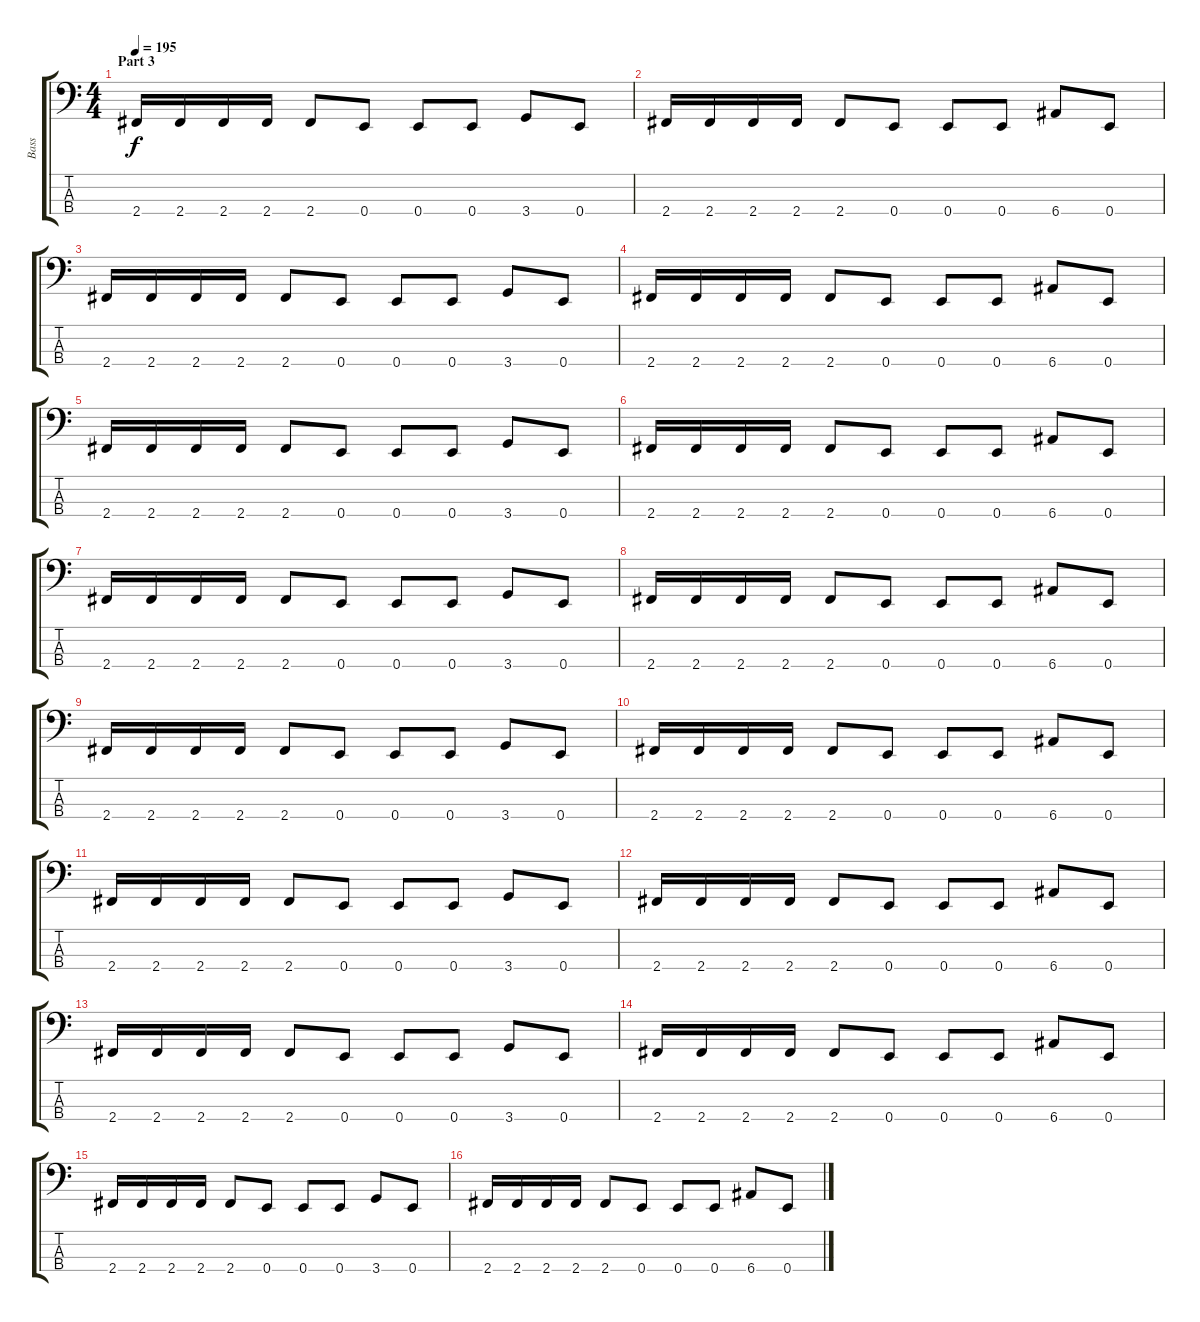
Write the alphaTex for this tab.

\track ("Bass" "Bass") {instrument slapbass2}
\staff {score tabs}
\tuning (G2 D2 A1 E1) {hide}
\ts (4 4)
\section ("" "Part 3")
\tempo 195
\clef f4
\ks c
2.4.16{dy f} 2.4.16 2.4.16 2.4.16 2.4.8 0.4.8 0.4.8 0.4.8 3.4.8 0.4.8 |
2.4.16 2.4.16 2.4.16 2.4.16 2.4.8 0.4.8 0.4.8 0.4.8 6.4.8 0.4.8 |
2.4.16 2.4.16 2.4.16 2.4.16 2.4.8 0.4.8 0.4.8 0.4.8 3.4.8 0.4.8 |
2.4.16 2.4.16 2.4.16 2.4.16 2.4.8 0.4.8 0.4.8 0.4.8 6.4.8 0.4.8 |
2.4.16 2.4.16 2.4.16 2.4.16 2.4.8 0.4.8 0.4.8 0.4.8 3.4.8 0.4.8 |
2.4.16 2.4.16 2.4.16 2.4.16 2.4.8 0.4.8 0.4.8 0.4.8 6.4.8 0.4.8 |
2.4.16 2.4.16 2.4.16 2.4.16 2.4.8 0.4.8 0.4.8 0.4.8 3.4.8 0.4.8 |
2.4.16 2.4.16 2.4.16 2.4.16 2.4.8 0.4.8 0.4.8 0.4.8 6.4.8 0.4.8 |
2.4.16 2.4.16 2.4.16 2.4.16 2.4.8 0.4.8 0.4.8 0.4.8 3.4.8 0.4.8 |
2.4.16 2.4.16 2.4.16 2.4.16 2.4.8 0.4.8 0.4.8 0.4.8 6.4.8 0.4.8 |
2.4.16 2.4.16 2.4.16 2.4.16 2.4.8 0.4.8 0.4.8 0.4.8 3.4.8 0.4.8 |
2.4.16 2.4.16 2.4.16 2.4.16 2.4.8 0.4.8 0.4.8 0.4.8 6.4.8 0.4.8 |
2.4.16 2.4.16 2.4.16 2.4.16 2.4.8 0.4.8 0.4.8 0.4.8 3.4.8 0.4.8 |
2.4.16 2.4.16 2.4.16 2.4.16 2.4.8 0.4.8 0.4.8 0.4.8 6.4.8 0.4.8 |
2.4.16 2.4.16 2.4.16 2.4.16 2.4.8 0.4.8 0.4.8 0.4.8 3.4.8 0.4.8 |
2.4.16 2.4.16 2.4.16 2.4.16 2.4.8 0.4.8 0.4.8 0.4.8 6.4.8 0.4.8
